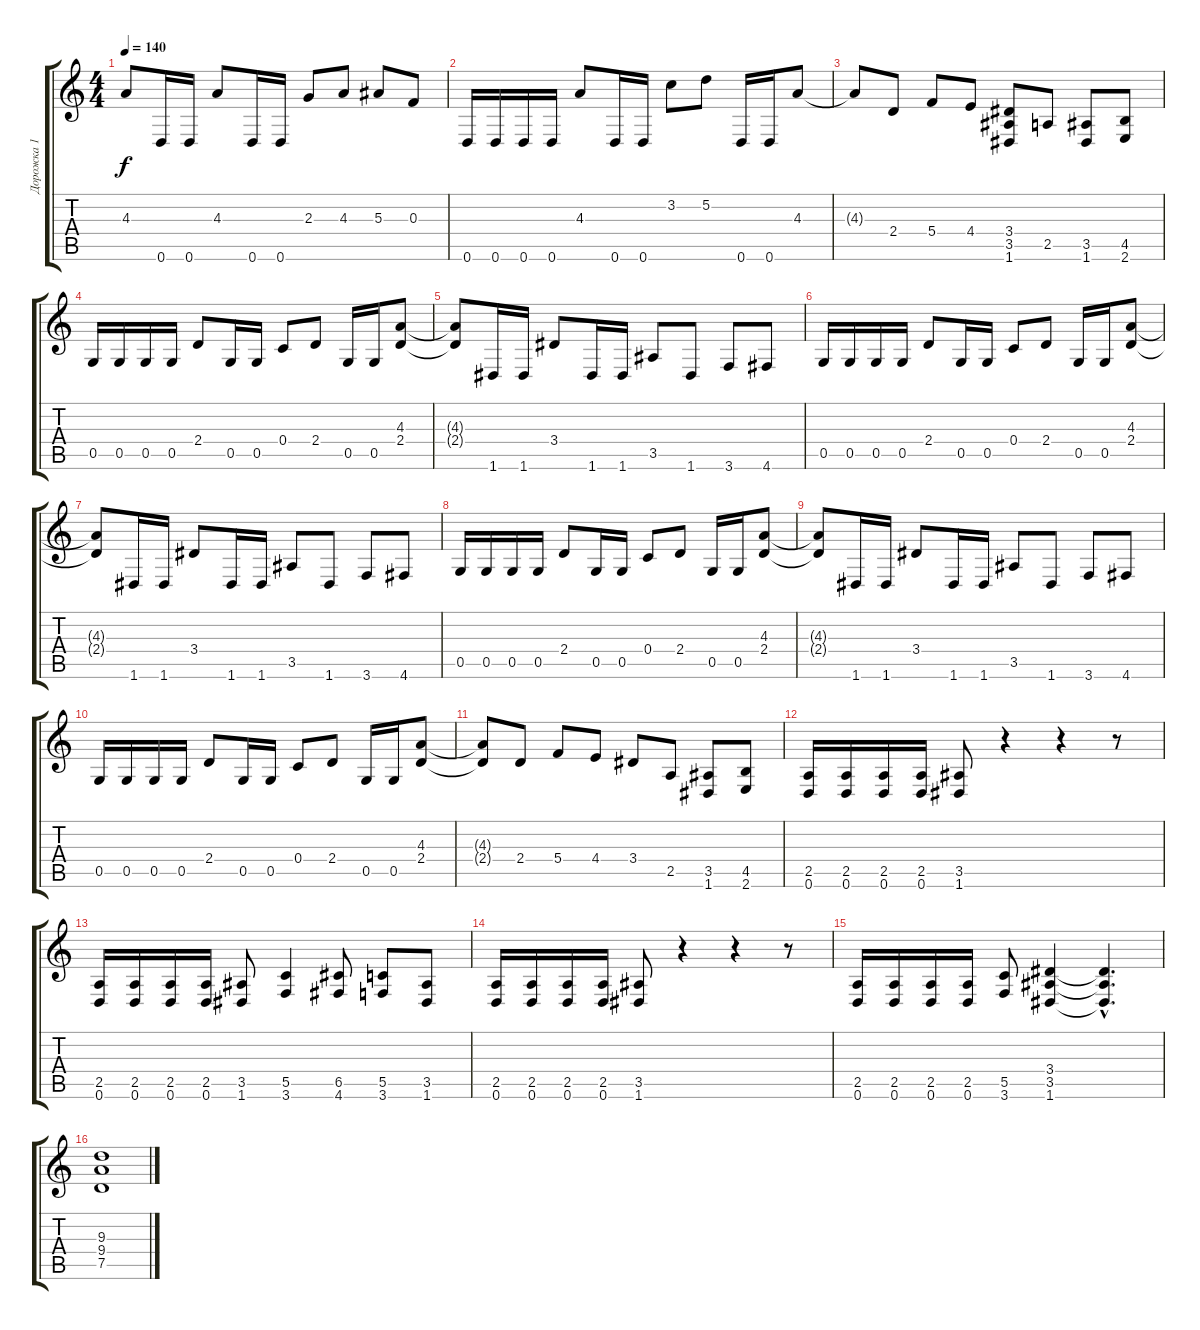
\track ("Дорожка 1" "Дорожка 1") {instrument distortionguitar}
\staff {score tabs}
\tuning (D4 A3 F3 C3 G2 D2) {hide}
\ts (4 4)
\tempo 140
\clef g2
\ks c
4.3{t}.8{dy f} 0.6.16 0.6.16 4.3.8 0.6.16 0.6.16 2.3.8 4.3.8 5.3.8 0.3.8 |
0.6.16 0.6.16 0.6.16 0.6.16 4.3.8 0.6.16 0.6.16 3.2.8 5.2.8 0.6.16 0.6.16 4.3.8 |
4.3{t}.8 2.4.8 5.4.8 4.4.8 (3.4 3.5 1.6).8 2.5.8 (3.5 1.6).8 (4.5 2.6).8 |
0.5.16 0.5.16 0.5.16 0.5.16 2.4.8 0.5.16 0.5.16 0.4.8 2.4.8 0.5.16 0.5.16 (4.3 2.4).8 |
(4.3{t} 2.4{t}).8 1.6.16 1.6.16 3.4.8 1.6.16 1.6.16 3.5.8 1.6.8 3.6.8 4.6.8 |
0.5.16 0.5.16 0.5.16 0.5.16 2.4.8 0.5.16 0.5.16 0.4.8 2.4.8 0.5.16 0.5.16 (4.3 2.4).8 |
(4.3{t} 2.4{t}).8 1.6.16 1.6.16 3.4.8 1.6.16 1.6.16 3.5.8 1.6.8 3.6.8 4.6.8 |
0.5.16 0.5.16 0.5.16 0.5.16 2.4.8 0.5.16 0.5.16 0.4.8 2.4.8 0.5.16 0.5.16 (4.3 2.4).8 |
(4.3{t} 2.4{t}).8 1.6.16 1.6.16 3.4.8 1.6.16 1.6.16 3.5.8 1.6.8 3.6.8 4.6.8 |
0.5.16 0.5.16 0.5.16 0.5.16 2.4.8 0.5.16 0.5.16 0.4.8 2.4.8 0.5.16 0.5.16 (4.3 2.4).8 |
(4.3{t} 2.4{t}).8 2.4.8 5.4.8 4.4.8 3.4.8 2.5.8 (3.5 1.6).8 (4.5 2.6).8 |
(2.5 0.6).16 (2.5 0.6).16 (2.5 0.6).16 (2.5 0.6).16 (3.5 1.6).8 r.4 r.4 r.8 |
(2.5 0.6).16 (2.5 0.6).16 (2.5 0.6).16 (2.5 0.6).16 (3.5 1.6).8 (5.5 3.6).4 (6.5 4.6).8 (5.5 3.6).8 (3.5 1.6).8 |
(2.5 0.6).16 (2.5 0.6).16 (2.5 0.6).16 (2.5 0.6).16 (3.5 1.6).8 r.4 r.4 r.8 |
(2.5 0.6).16 (2.5 0.6).16 (2.5 0.6).16 (2.5 0.6).16 (5.5 3.6).8 (3.4 3.5 1.6).4 (3.4{hac t} 3.5{hac t} 1.6{hac t}).4{d} |
(9.3 9.4 7.5).1
